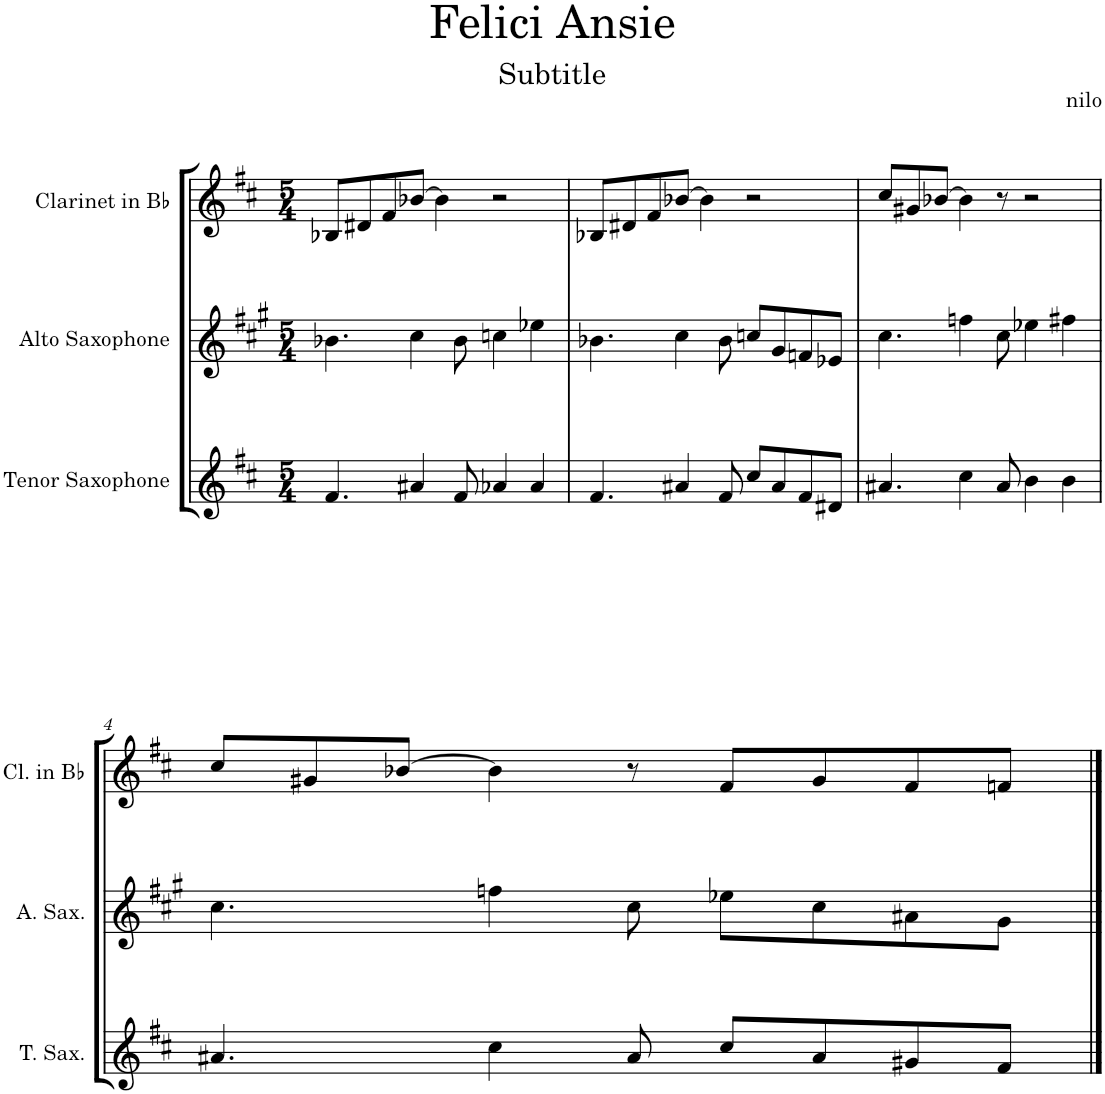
**kern	**kern	**kern
*part3	*part2	*part1
*staff3	*staff2	*staff1
*I"Tenor Saxophone	*I"Alto Saxophone	*I"Clarinet in Bb
*I'T. Sax.	*I'A. Sax.	*I'Cl. in Bb
*clefG2	*clefG2	*clefG2
*Trd8c14	*Trd5c9	*Trd1c2
*k[f#c#]	*k[f#c#g#]	*k[f#c#]
*M5/4	*M5/4	*M5/4
=1	=1	=1
4.f#/	4.b-X\	8B-X/L
.	.	8d#X/
.	.	8f#/
4a#X/	4cc#\	[8b-X/J
.	.	4b-\]
8f#/	8b-\	.
4a-X/	4ccn\	2r
4a-/	4ee-X\	.
=2	=2	=2
4.f#/	4.b-X\	8B-X/L
.	.	8d#X/
.	.	8f#/
4a#X/	4cc#\	[8b-X/J
.	.	4b-\]
8f#/	8b-\	.
8cc#/L	8ccn/L	2r
8a#/	8g#/	.
8f#/	8fn/	.
8d#X/J	8e-X/J	.
=3	=3	=3
4.a#X/	4.cc#\	8cc#/L
.	.	8g#X/
.	.	[8b-X/J
4cc#\	4ffn\	4b-\]
8a#/	8cc#\	8r
4b\	4ee-X\	2r
4b\	4ff#X\	.
!!LO:LB:g=z
=4	=4	=4
4.a#X/	4.cc#\	8cc#/L
.	.	8g#X/
.	.	[8b-X/J
4cc#\	4ffn\	4b-\]
8a#/	8cc#\	8r
8cc#/L	8ee-X\L	8f#/L
8a#/	8cc#\	8g#/
8g#X/	8a#X\	8f#/
8f#/J	8g#\J	8fn/J
==	==	==
*-	*-	*-
